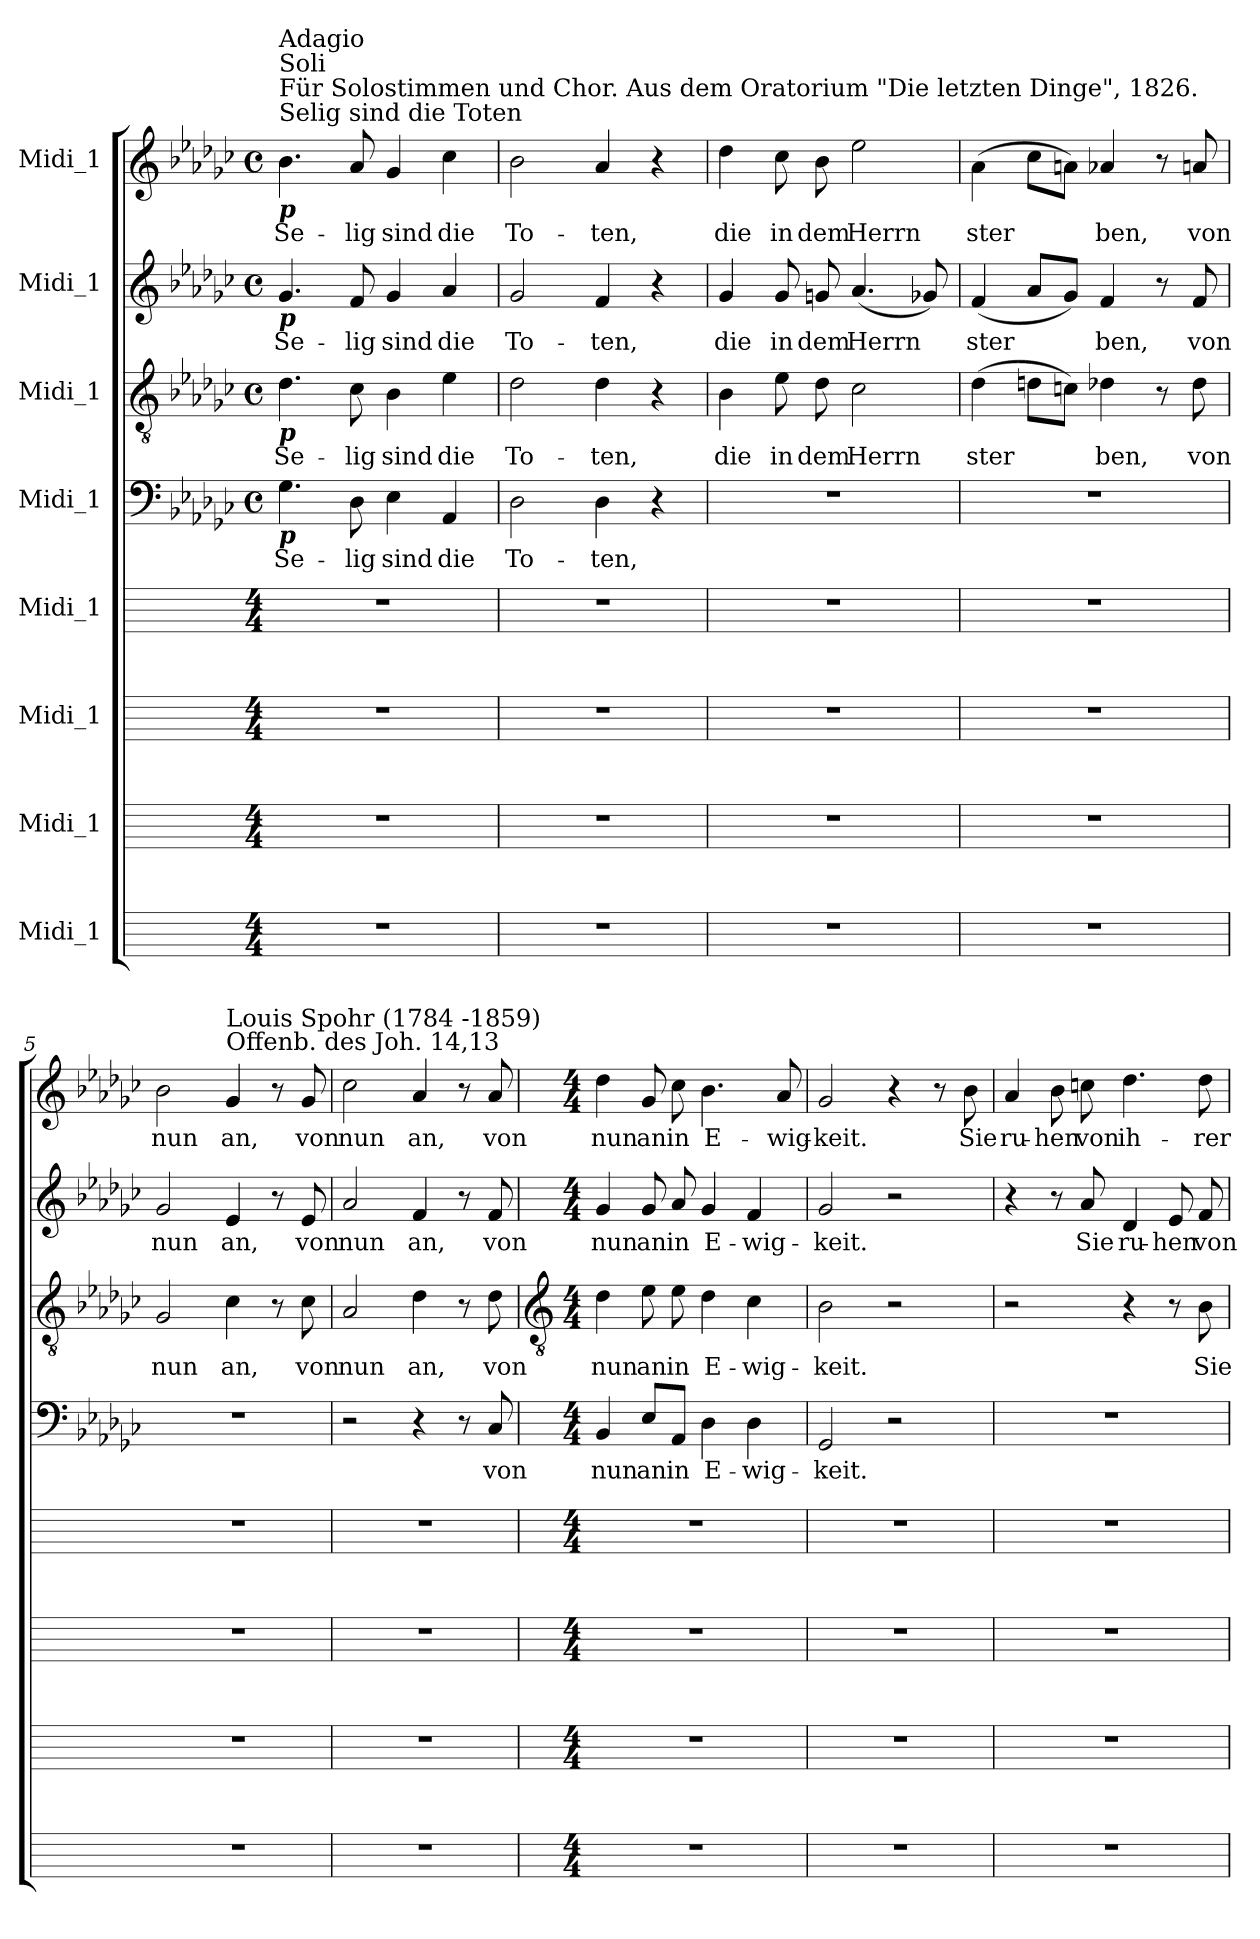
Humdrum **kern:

**kern	**kern	**kern	**kern	**kern	**text	**kern	**text	**kern	**text	**kern	**text
*part8	*part7	*part6	*part5	*part4	*part4	*part3	*part3	*part2	*part2	*part1	*part1
*staff8	*staff7	*staff6	*staff5	*staff4	*staff4	*staff3	*staff3	*staff2	*staff2	*staff1	*staff1
*I"Midi_1	*I"Midi_1	*I"Midi_1	*I"Midi_1	*I"Midi_1	*	*I"Midi_1	*	*I"Midi_1	*	*I"Midi_1	*
*	*	*	*	*clefF4	*	*clefGv2	*	*clefG2	*	*clefG2	*
*	*	*	*	*k[b-e-a-d-g-c-]	*	*k[b-e-a-d-g-c-]	*	*k[b-e-a-d-g-c-]	*	*k[b-e-a-d-g-c-]	*
*	*	*	*	*G-:	*	*G-:	*	*G-:	*	*G-:	*
*M4/4	*M4/4	*M4/4	*M4/4	*M4/4	*	*M4/4	*	*M4/4	*	*M4/4	*
*	*	*	*	*met(c)	*	*met(c)	*	*met(c)	*	*met(c)	*
=1	=1	=1	=1	=1	=1	=1	=1	=1	=1	=1	=1
!	!	!	!	!	!	!	!	!	!	!LO:TX:a:t=Selig sind die Toten	!
!	!	!	!	!	!	!	!	!	!	!LO:TX:a:t=Für Solostimmen und Chor. Aus dem Oratorium "Die letzten Dinge", 1826.	!
!	!	!	!	!	!	!	!	!	!	!LO:TX:a:t=Soli	!
!	!	!	!	!	!	!	!	!	!	!LO:TX:a:t=Adagio	!
!	!	!	!	!	!	!	!	!	!	!LO:TX:b:Bi:t=p	!
!	!	!	!	!	!	!	!	!LO:TX:b:Bi:t=p	!	!	!
!	!	!	!	!	!	!LO:TX:b:Bi:t=p	!	!	!	!	!
!	!	!	!	!LO:TX:b:Bi:t=p	!	!	!	!	!	!	!
!	!	!	!	!	!LO:LY:b	!	!LO:LY:b	!	!LO:LY:b	!	!LO:LY:b
1r	1r	1r	1r	4.G-	Se-	4.d-	Se-	4.g-	Se-	4.b-	Se-
!	!	!	!	!	!LO:LY:b	!	!LO:LY:b	!	!LO:LY:b	!	!LO:LY:b
.	.	.	.	8D-	-lig	8c-	-lig	8f	-lig	8a-	-lig
!	!	!	!	!	!LO:LY:b	!	!LO:LY:b	!	!LO:LY:b	!	!LO:LY:b
.	.	.	.	4E-	sind	4B-	sind	4g-	sind	4g-	sind
!	!	!	!	!	!LO:LY:b	!	!LO:LY:b	!	!LO:LY:b	!	!LO:LY:b
.	.	.	.	4AA-	die	4e-	die	4a-	die	4cc-	die
=2	=2	=2	=2	=2	=2	=2	=2	=2	=2	=2	=2
!	!	!	!	!	!LO:LY:b	!	!LO:LY:b	!	!LO:LY:b	!	!LO:LY:b
1r	1r	1r	1r	2D-	To-	2d-	To-	2g-	To-	2b-	To-
!	!	!	!	!	!LO:LY:b	!	!LO:LY:b	!	!LO:LY:b	!	!LO:LY:b
.	.	.	.	4D-	-ten,	4d-	-ten,	4f	-ten,	4a-	-ten,
.	.	.	.	4r	.	4r	.	4r	.	4r	.
=3	=3	=3	=3	=3	=3	=3	=3	=3	=3	=3	=3
!	!	!	!	!	!	!	!LO:LY:b	!	!LO:LY:b	!	!LO:LY:b
1r	1r	1r	1r	1r	.	4B-	die	4g-	die	4dd-	die
!	!	!	!	!	!	!	!LO:LY:b	!	!LO:LY:b	!	!LO:LY:b
.	.	.	.	.	.	8e-	in	8g-	in	8cc-	in
!	!	!	!	!	!	!	!LO:LY:b	!	!LO:LY:b	!	!LO:LY:b
.	.	.	.	.	.	8d-	dem	8gn	dem	8b-	dem
!	!	!	!	!	!	!	!LO:LY:b	!	!LO:LY:b	!	!LO:LY:b
.	.	.	.	.	.	2c-	Herrn	(<4.a-	Herrn	2ee-	Herrn
.	.	.	.	.	.	.	.	8g-X)	.	.	.
=4	=4	=4	=4	=4	=4	=4	=4	=4	=4	=4	=4
!	!	!	!	!	!	!	!LO:LY:b	!	!LO:LY:b	!	!LO:LY:b
1r	1r	1r	1r	1r	.	(>4d-	ster	(<4f	ster	(>4a-\	ster
.	.	.	.	.	.	8dnL	.	8a-L	.	8cc-L	.
.	.	.	.	.	.	8cnJ)	.	8g-J)	.	8anJ)	.
!	!	!	!	!	!	!	!LO:LY:b	!	!LO:LY:b	!	!LO:LY:b
.	.	.	.	.	.	4d-X	ben,	4f	ben,	4a-X	ben,
.	.	.	.	.	.	8r	.	8r	.	8r	.
!	!	!	!	!	!	!	!LO:LY:b	!	!LO:LY:b	!	!LO:LY:b
.	.	.	.	.	.	8d-	von	8f	von	8an	von
=5	=5	=5	=5	=5	=5	=5	=5	=5	=5	=5	=5
!	!	!	!	!	!	!	!LO:LY:b	!	!LO:LY:b	!	!LO:LY:b
1r	1r	1r	1r	1r	.	2G-	nun	2g-	nun	2b-	nun
!	!	!	!	!	!	!	!	!	!	!LO:TX:a:t=Louis Spohr (1784 -1859)\nOffenb. des Joh. 14,13	!
!	!	!	!	!	!	!	!LO:LY:b	!	!LO:LY:b	!	!LO:LY:b
.	.	.	.	.	.	4c-	an,	4e-	an,	4g-	an,
.	.	.	.	.	.	8r	.	8r	.	8r	.
!	!	!	!	!	!	!	!LO:LY:b	!	!LO:LY:b	!	!LO:LY:b
.	.	.	.	.	.	8c-	von	8e-	von	8g-	von
=6	=6	=6	=6	=6	=6	=6	=6	=6	=6	=6	=6
!	!	!	!	!	!	!	!LO:LY:b	!	!LO:LY:b	!	!LO:LY:b
1r	1r	1r	1r	2r	.	2A-	nun	2a-	nun	2cc-	nun
!	!	!	!	!	!	!	!LO:LY:b	!	!LO:LY:b	!	!LO:LY:b
.	.	.	.	4r	.	4d-	an,	4f	an,	4a-	an,
.	.	.	.	8r	.	8r	.	8r	.	8r	.
!	!	!	!	!	!LO:LY:b	!	!LO:LY:b	!	!LO:LY:b	!	!LO:LY:b
.	.	.	.	8C-	von	8d-	von	8f	von	8a-	von
!!LO:LB:g=z
=7	=7	=7	=7	=7	=7	=7	=7	=7	=7	=7	=7
*	*	*	*	*	*	*clefGv2	*	*	*	*	*
*M4/4	*M4/4	*M4/4	*M4/4	*M4/4	*	*M4/4	*	*M4/4	*	*M4/4	*
!	!	!	!	!	!LO:LY:b	!	!LO:LY:b	!	!LO:LY:b	!	!LO:LY:b
1r	1r	1r	1r	4BB-	nun	4d-	nun	4g-	nun	4dd-	nun
!	!	!	!	!	!LO:LY:b	!	!LO:LY:b	!	!LO:LY:b	!	!LO:LY:b
.	.	.	.	8E-/L	an	8e-	an	8g-	an	8g-	an
!	!	!	!	!	!LO:LY:b	!	!LO:LY:b	!	!LO:LY:b	!	!LO:LY:b
.	.	.	.	8AA-/J	in	8e-	in	8a-	in	8cc-	in
!	!	!	!	!	!LO:LY:b	!	!LO:LY:b	!	!LO:LY:b	!	!LO:LY:b
.	.	.	.	4D-	E-	4d-	E-	4g-	E-	4.b-	E-
!	!	!	!	!	!LO:LY:b	!	!LO:LY:b	!	!LO:LY:b	!	!
.	.	.	.	4D-	-wig-	4c-	-wig-	4f	-wig-	.	.
!	!	!	!	!	!	!	!	!	!	!	!LO:LY:b
.	.	.	.	.	.	.	.	.	.	8a-	-wig-
=8	=8	=8	=8	=8	=8	=8	=8	=8	=8	=8	=8
!	!	!	!	!	!LO:LY:b	!	!LO:LY:b	!	!LO:LY:b	!	!LO:LY:b
1r	1r	1r	1r	2GG-	-keit.	2B-	-keit.	2g-	-keit.	2g-	-keit.
.	.	.	.	2r	.	2r	.	2r	.	4r	.
.	.	.	.	.	.	.	.	.	.	8r	.
!	!	!	!	!	!	!	!	!	!	!	!LO:LY:b
.	.	.	.	.	.	.	.	.	.	8b-	Sie
=9	=9	=9	=9	=9	=9	=9	=9	=9	=9	=9	=9
!	!	!	!	!	!	!	!	!	!	!	!LO:LY:b
1r	1r	1r	1r	1r	.	2r	.	4r	.	4a-	ru-
!	!	!	!	!	!	!	!	!	!	!	!LO:LY:b
.	.	.	.	.	.	.	.	8r	.	8b-	-hen
!	!	!	!	!	!	!	!	!	!LO:LY:b	!	!LO:LY:b
.	.	.	.	.	.	.	.	8a-	Sie	8ccn	von
!	!	!	!	!	!	!	!	!	!LO:LY:b	!	!LO:LY:b
.	.	.	.	.	.	4r	.	4d-	ru-	4.dd-	ih-
!	!	!	!	!	!	!	!	!	!LO:LY:b	!	!
.	.	.	.	.	.	8r	.	8e-	-hen	.	.
!	!	!	!	!	!	!	!LO:LY:b	!	!LO:LY:b	!	!LO:LY:b
.	.	.	.	.	.	8B-	Sie	8f	von	8dd-	-rer
=	=	=	=	=	=	=	=	=	=	=	=
*-	*-	*-	*-	*-	*-	*-	*-	*-	*-	*-	*-
